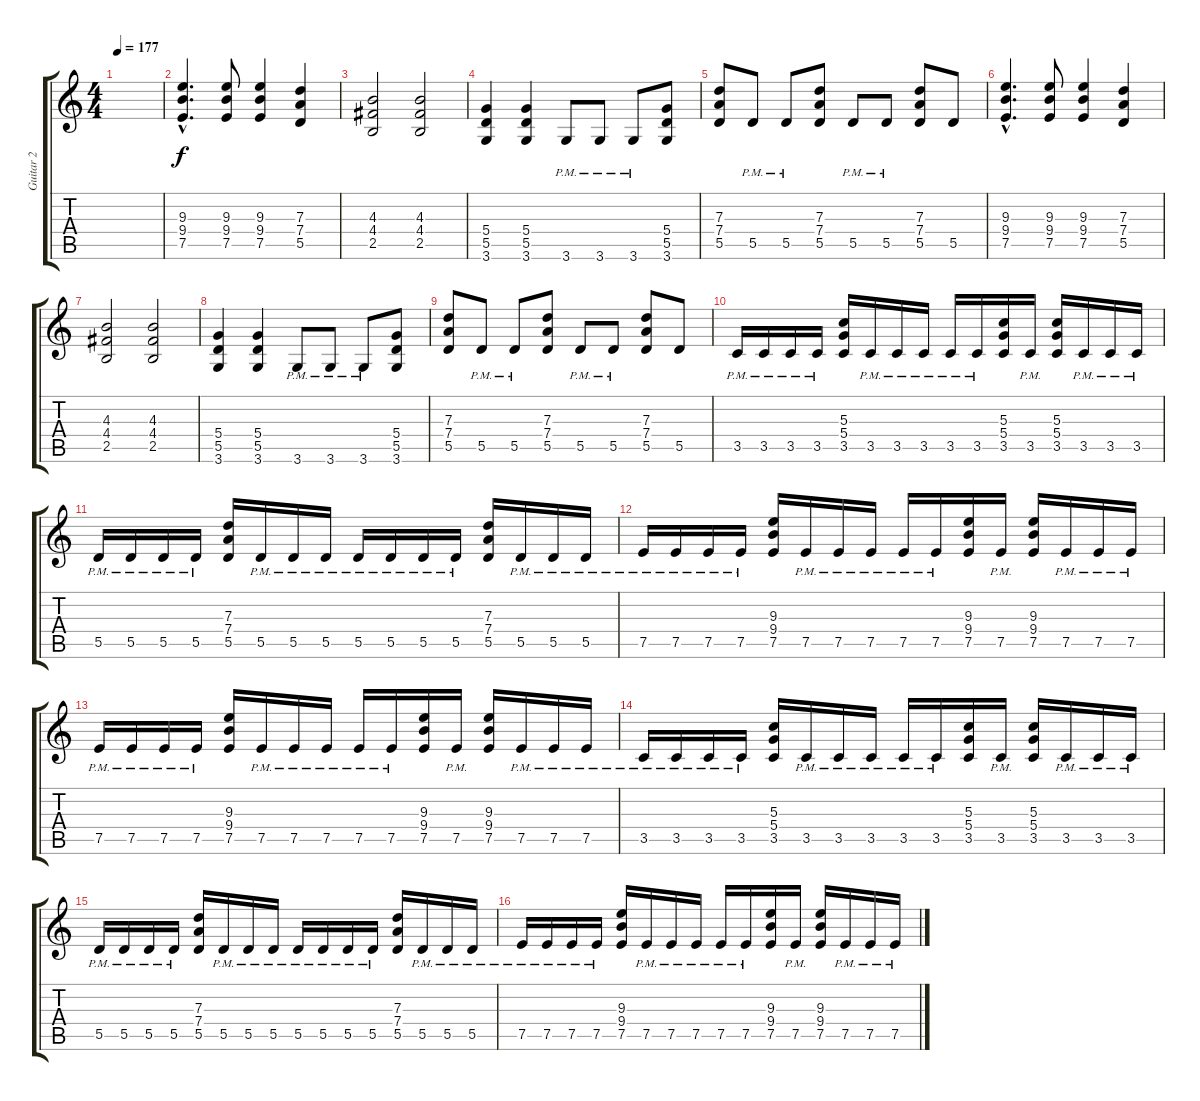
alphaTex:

\track ("Guitar 2" "Guitar 2") {instrument distortionguitar}
\staff {score tabs}
\tuning (E4 B3 G3 D3 A2 E2) {hide}
\ts (4 4)
\tempo 177
\clef g2
\ks c
|
(9.3{hac} 9.4{hac} 7.5{hac}).4{d} (9.3 9.4 7.5).8 (9.3 9.4 7.5).4 (7.3 7.4 5.5).4 |
(4.3 4.4 2.5).2 (4.3 4.4 2.5).2 |
(5.4 5.5 3.6).4 (5.4 5.5 3.6).4 3.6{pm}.8 3.6{pm}.8 3.6{pm}.8 (5.4 5.5 3.6).8 |
(7.3 7.4 5.5).8 5.5{pm}.8 5.5{pm}.8 (7.3 7.4 5.5).8 5.5{pm}.8 5.5{pm}.8 (7.3 7.4 5.5).8 5.5.8 |
(9.3{hac} 9.4{hac} 7.5{hac}).4{d} (9.3 9.4 7.5).8 (9.3 9.4 7.5).4 (7.3 7.4 5.5).4 |
(4.3 4.4 2.5).2 (4.3 4.4 2.5).2 |
(5.4 5.5 3.6).4 (5.4 5.5 3.6).4 3.6{pm}.8 3.6{pm}.8 3.6{pm}.8 (5.4 5.5 3.6).8 |
(7.3 7.4 5.5).8 5.5{pm}.8 5.5{pm}.8 (7.3 7.4 5.5).8 5.5{pm}.8 5.5{pm}.8 (7.3 7.4 5.5).8 5.5.8 |
3.5{pm}.16 3.5{pm}.16 3.5{pm}.16 3.5{pm}.16 (5.3 5.4 3.5).16 3.5{pm}.16 3.5{pm}.16 3.5{pm}.16 3.5{pm}.16 3.5{pm}.16 (5.3 5.4 3.5).16 3.5{pm}.16 (5.3 5.4 3.5).16 3.5{pm}.16 3.5{pm}.16 3.5{pm}.16 |
5.5{pm}.16 5.5{pm}.16 5.5{pm}.16 5.5{pm}.16 (7.3 7.4 5.5).16 5.5{pm}.16 5.5{pm}.16 5.5{pm}.16 5.5{pm}.16 5.5{pm}.16 5.5{pm}.16 5.5{pm}.16 (7.3 7.4 5.5).16 5.5{pm}.16 5.5{pm}.16 5.5{pm}.16 |
7.5{pm}.16 7.5{pm}.16 7.5{pm}.16 7.5{pm}.16 (9.3 9.4 7.5).16 7.5{pm}.16 7.5{pm}.16 7.5{pm}.16 7.5{pm}.16 7.5{pm}.16 (9.3 9.4 7.5).16 7.5{pm}.16 (9.3 9.4 7.5).16 7.5{pm}.16 7.5{pm}.16 7.5{pm}.16 |
7.5{pm}.16 7.5{pm}.16 7.5{pm}.16 7.5{pm}.16 (9.3 9.4 7.5).16 7.5{pm}.16 7.5{pm}.16 7.5{pm}.16 7.5{pm}.16 7.5{pm}.16 (9.3 9.4 7.5).16 7.5{pm}.16 (9.3 9.4 7.5).16 7.5{pm}.16 7.5{pm}.16 7.5{pm}.16 |
3.5{pm}.16 3.5{pm}.16 3.5{pm}.16 3.5{pm}.16 (5.3 5.4 3.5).16 3.5{pm}.16 3.5{pm}.16 3.5{pm}.16 3.5{pm}.16 3.5{pm}.16 (5.3 5.4 3.5).16 3.5{pm}.16 (5.3 5.4 3.5).16 3.5{pm}.16 3.5{pm}.16 3.5{pm}.16 |
5.5{pm}.16 5.5{pm}.16 5.5{pm}.16 5.5{pm}.16 (7.3 7.4 5.5).16 5.5{pm}.16 5.5{pm}.16 5.5{pm}.16 5.5{pm}.16 5.5{pm}.16 5.5{pm}.16 5.5{pm}.16 (7.3 7.4 5.5).16 5.5{pm}.16 5.5{pm}.16 5.5{pm}.16 |
7.5{pm}.16 7.5{pm}.16 7.5{pm}.16 7.5{pm}.16 (9.3 9.4 7.5).16 7.5{pm}.16 7.5{pm}.16 7.5{pm}.16 7.5{pm}.16 7.5{pm}.16 (9.3 9.4 7.5).16 7.5{pm}.16 (9.3 9.4 7.5).16 7.5{pm}.16 7.5{pm}.16 7.5{pm}.16
